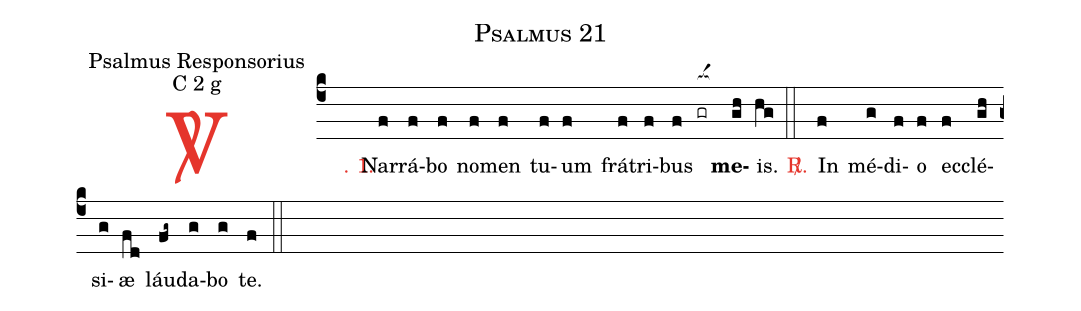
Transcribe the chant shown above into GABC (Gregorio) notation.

name: Psalmus 21;
office-part: Psalmus Responsorius;
mode: C 2 g;
%%
(c4)

<c><sp>V/</sp>. 1.</c>() Nar(f)rá(f)bo(f) no(f)men(f) tu(f)um(f) frá(f)tri(f)bus(f) <nlba>(gr[ocba:1{])<b>me</b></nlba>(gh[ocba:0}])is.(hg)

(::)

<c><sp>R/</sp>.</c>() In(f) mé(g)di(f)o(f) ec(f)clé(gh)si(g)æ(fd) láu(fg~)da(g)bo(g) te.(f)

(::)
